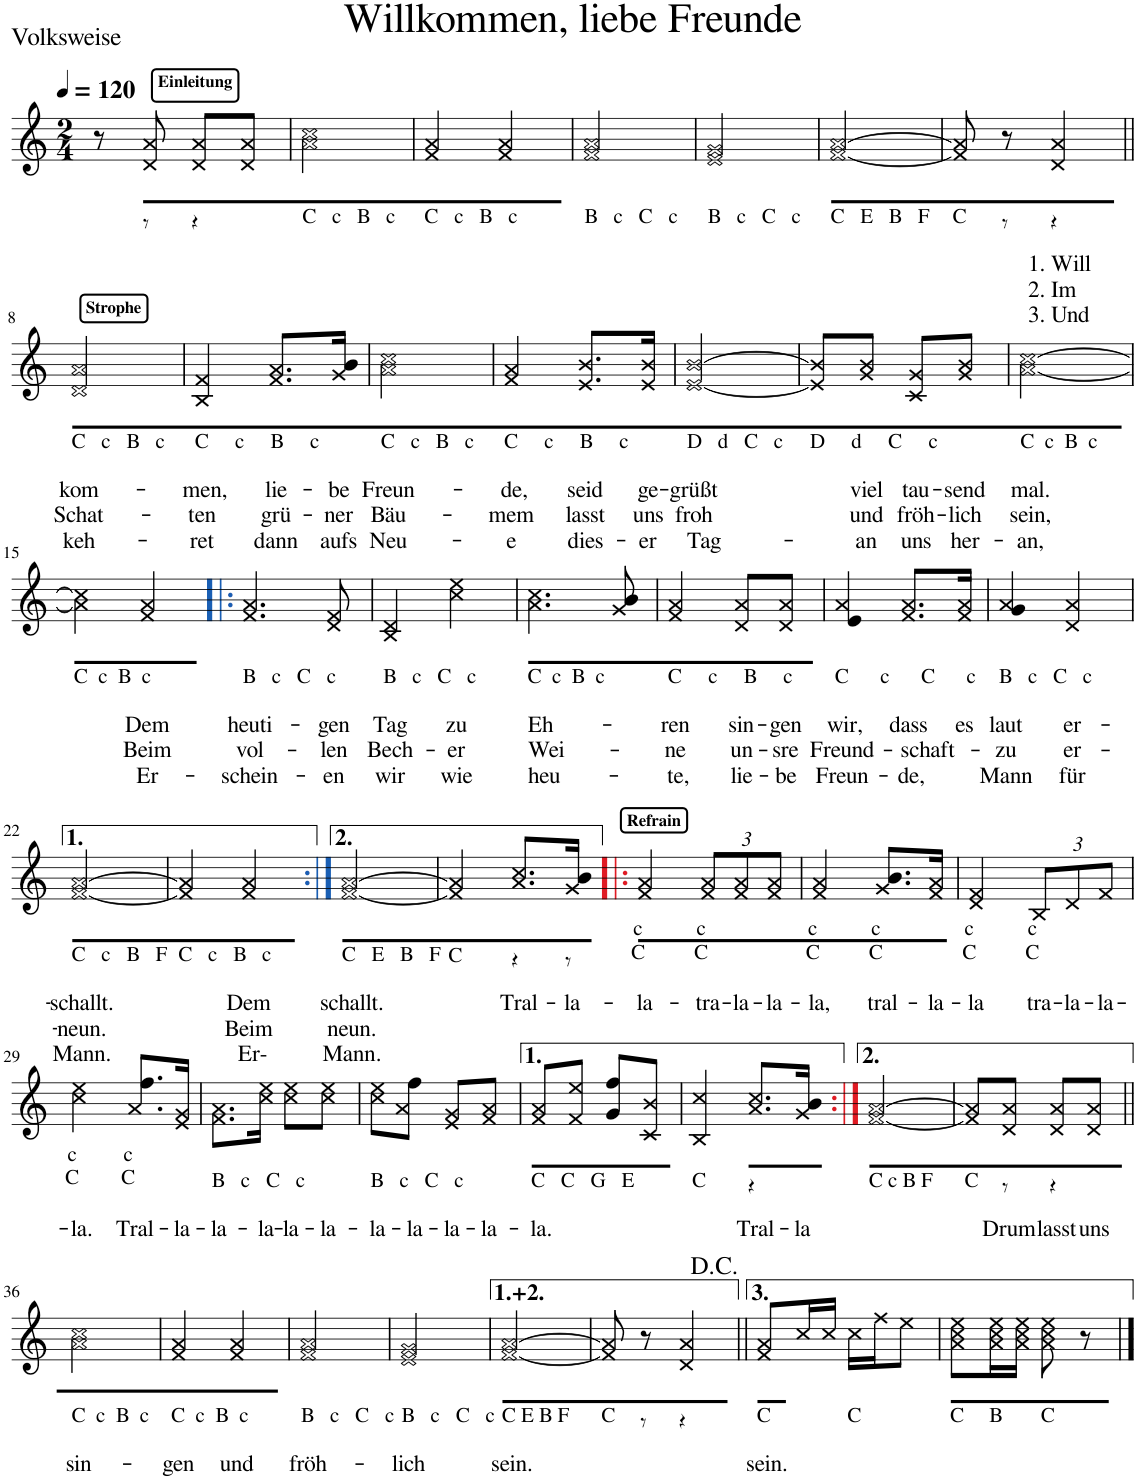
**kern	**text	**text	**text
*part1	*part1	*part1	*part1
*staff1	*staff1	*staff1	*staff1
*I"Piano	*	*	*
*I'Pno.	*	*	*
*clefG2	*	*	*
*k[]	*	*	*
*M2/4	*	*	*
*MM120	*	*	*
!!LO:REH:place=s1:a:t=:qo=0.5
!!LO:REH:place=s1:a:B:cj:fs=8:t=Einleitung:qo=0.5
=1	=1	=1	=1
8r	.	.	.
8d/ 8a/	.	.	.
8d/ 8a/L	.	.	.
8d/ 8a/J	.	.	.
=2	=2	=2	=2
!LO:TX:b:t=C   c   B   c	!	!	!
2a\ 2cc\	.	.	.
=3	=3	=3	=3
!LO:TX:b:t=C   c   B   c	!	!	!
4f/ 4a/	.	.	.
4f/ 4a/	.	.	.
=4	=4	=4	=4
!LO:TX:b:t=B   c   C   c	!	!	!
2f/ 2a/	.	.	.
=5	=5	=5	=5
!LO:TX:b:t=B   c   C   c	!	!	!
2e/ 2g/	.	.	.
=6	=6	=6	=6
!LO:TX:b:t=C   E   B   F	!	!	!
[2f/ [2a/	.	.	.
=7	=7	=7	=7
!LO:TX:b:t=C	!	!	!
8f/] 8a/]	.	.	.
8r	.	.	.
!	!LO:LY:b	!LO:LY:b	!LO:LY:b
4d/ 4a/	1. Will	2. Im	3. Und
!!LO:LB:g=z
!!LO:REH:place=s1:a:B:cj:fs=8:t=Strophe
=8||	=8||	=8||	=8||
!LO:TX:b:t=C   c   B   c	!	!	!
!	!LO:LY:b	!LO:LY:b	!LO:LY:b
2d/ 2a/	kom-	Schat-	keh-
=9	=9	=9	=9
!LO:TX:b:t=C     c     B     c	!	!	!
!	!LO:LY:b	!LO:LY:b	!LO:LY:b
4B/ 4f/	-men,	-ten	-ret
!	!LO:LY:b	!LO:LY:b	!LO:LY:b
8.f/ 8.a/L	lie-	grü-	dann
!	!LO:LY:b	!LO:LY:b	!LO:LY:b
16g/ 16b/Jk	-be	-ner	aufs
=10	=10	=10	=10
!LO:TX:b:t=C   c   B   c	!	!	!
!	!LO:LY:b	!LO:LY:b	!LO:LY:b
2a\ 2cc\	Freun-	Bäu-	Neu-
=11	=11	=11	=11
!LO:TX:b:t=C     c     B     c	!	!	!
!	!LO:LY:b	!LO:LY:b	!LO:LY:b
4f/ 4a/	-de,	-mem	-e
!	!LO:LY:b	!LO:LY:b	!LO:LY:b
8.e/ 8.b/L	seid	lasst	dies-
!	!LO:LY:b	!LO:LY:b	!LO:LY:b
16e/ 16b/Jk	ge-	uns	-er
=12	=12	=12	=12
!LO:TX:b:t=D   d   C   c	!	!	!
!	!LO:LY:b	!LO:LY:b	!LO:LY:b
[2e/ [2b/	-grüßt	froh	Tag-
=13	=13	=13	=13
!LO:TX:b:t=D     d     C     c	!	!	!
8e/] 8b/]L	.	.	.
!	!LO:LY:b	!LO:LY:b	!LO:LY:b
8g/ 8b/J	viel	und	-an
!	!LO:LY:b	!LO:LY:b	!LO:LY:b
8c/ 8g/L	tau-	fröh-	uns
!	!LO:LY:b	!LO:LY:b	!LO:LY:b
8g/ 8b/J	-send	-lich	her-
=14	=14	=14	=14
!LO:TX:b:t=C  c  B  c	!	!	!
!	!LO:LY:b	!LO:LY:b	!LO:LY:b
[2a\ [2cc\	mal.	sein,	-an,
!!LO:LB:g=z
=15	=15	=15	=15
!LO:TX:b:t=C  c  B  c	!	!	!
4a\] 4cc\]	.	.	.
!	!LO:LY:b	!LO:LY:b	!LO:LY:b
4f/ 4a/	Dem	Beim	Er-
=16!|:	=16!|:	=16!|:	=16!|:
!LO:TX:b:t=B   c   C   c	!	!	!
!	!LO:LY:b	!LO:LY:b	!LO:LY:b
4.f/ 4.a/	heuti-	vol-	-schein-
!	!LO:LY:b	!LO:LY:b	!LO:LY:b
8d/ 8f/	-gen	-len	-en
=17	=17	=17	=17
!LO:TX:b:t=B   c   C   c	!	!	!
!	!LO:LY:b	!LO:LY:b	!LO:LY:b
4B/ 4d/	Tag	Bech-	wir
!	!LO:LY:b	!LO:LY:b	!LO:LY:b
4cc\ 4ee\	zu	-er	wie
=18	=18	=18	=18
!LO:TX:b:t=C  c  B  c	!	!	!
!	!LO:LY:b	!LO:LY:b	!LO:LY:b
4.a\ 4.cc\	Eh-	Wei-	heu-
8g/ 8b/	.	.	.
=19	=19	=19	=19
!LO:TX:b:t=C     c     B     c	!	!	!
!	!LO:LY:b	!LO:LY:b	!LO:LY:b
4f/ 4a/	-ren	-ne	-te,
!	!LO:LY:b	!LO:LY:b	!LO:LY:b
8d/ 8a/L	sin-	un-	lie-
!	!LO:LY:b	!LO:LY:b	!LO:LY:b
8d/ 8a/J	-gen	-sre	-be
=20	=20	=20	=20
!LO:TX:b:t=C      c      C      c	!	!	!
!	!LO:LY:b	!LO:LY:b	!LO:LY:b
4e/ 4a/	wir,	Freund-	Freun-
!	!LO:LY:b	!LO:LY:b	!LO:LY:b
8.f/ 8.a/L	dass	-schaft-	de,
!	!LO:LY:b	!	!
16f/ 16a/Jk	es	.	.
=21	=21	=21	=21
!LO:TX:b:t=B   c   C   c	!	!	!
!	!LO:LY:b	!LO:LY:b	!LO:LY:b
4g/ 4a/	laut	-zu	-Mann
!	!LO:LY:b	!LO:LY:b	!LO:LY:b
4d/ 4a/	er-	-er-	für
!!LO:LB:g=z
=22	=22	=22	=22
!LO:TX:b:t=C   c   B   F	!	!	!
!	!LO:LY:b	!LO:LY:b	!LO:LY:b
[2f/ [2a/	-schallt.	-neun.	Mann.
=23	=23	=23	=23
!LO:TX:b:t=C   c   B   c	!	!	!
4f/] 4a/]	.	.	.
!	!LO:LY:b	!LO:LY:b	!LO:LY:b
4f/ 4a/	Dem	Beim	Er-
=24:|!	=24:|!	=24:|!	=24:|!
!LO:TX:b:t=C   E   B   F	!	!	!
!	!LO:LY:b	!LO:LY:b	!LO:LY:b
[2f/ [2a/	schallt.	-neun.	Mann.
=25	=25	=25	=25
!LO:TX:b:t=C	!	!	!
4f/] 4a/]	.	.	.
!	!LO:LY:b	!	!
8.a/ 8.cc/L	-Tral-	.	.
!	!LO:LY:b	!	!
16g/ 16b/Jk	-la-	.	.
!!LO:REH:place=s1:a:B:cj:fs=8:t=Refrain
=26!|:	=26!|:	=26!|:	=26!|:
!LO:TX:b:t=c	!	!	!
!LO:TX:b:t=C	!	!	!
!	!LO:LY:b	!	!
4f/ 4a/	-la-	.	.
*Xbrackettup	*	*	*
!LO:TX:b:t=c	!	!	!
!LO:TX:b:t=C	!	!	!
!	!LO:LY:b	!	!
12f/ 12a/L	-tra-	.	.
!	!LO:LY:b	!	!
12f/ 12a/	-la-	.	.
!	!LO:LY:b	!	!
12f/ 12a/J	-la-	.	.
=27	=27	=27	=27
!LO:TX:b:t=c	!	!	!
!LO:TX:b:t=C	!	!	!
!	!LO:LY:b	!	!
4f/ 4a/	-la,	.	.
!LO:TX:b:t=c	!	!	!
!LO:TX:b:t=C	!	!	!
!	!LO:LY:b	!	!
8.g/ 8.b/L	tral-	.	.
!	!LO:LY:b	!	!
16f/ 16a/Jk	-la-	.	.
=28	=28	=28	=28
!LO:TX:b:t=c	!	!	!
!LO:TX:b:t=C	!	!	!
!	!LO:LY:b	!	!
4d/ 4f/	-la	.	.
!LO:TX:b:t=c	!	!	!
!LO:TX:b:t=C	!	!	!
!	!LO:LY:b	!	!
12B/L	tra-	.	.
!	!LO:LY:b	!	!
12d/	-la-	.	.
!	!LO:LY:b	!	!
12f/J	-la-	.	.
!!LO:LB:g=z
=29	=29	=29	=29
!LO:TX:b:t=c	!	!	!
!LO:TX:b:t=C	!	!	!
!	!LO:LY:b	!	!
4cc\ 4ee\	-la.	.	.
!LO:TX:b:t=c	!	!	!
!LO:TX:b:t=C	!	!	!
!	!LO:LY:b	!	!
8.a/ 8.ff/L	Tral-	.	.
!	!LO:LY:b	!	!
16e/ 16g/Jk	-la-	.	.
=30	=30	=30	=30
!LO:TX:b:t=B   c   C   c	!	!	!
!	!LO:LY:b	!	!
8.f\ 8.a\L	-la-	.	.
!	!LO:LY:b	!	!
16cc\ 16ee\Jk	-la-	.	.
!	!LO:LY:b	!	!
8cc\ 8ee\L	-la-	.	.
!	!LO:LY:b	!	!
8cc\ 8ee\J	-la-	.	.
=31	=31	=31	=31
!LO:TX:b:t=B   c   C   c	!	!	!
!	!LO:LY:b	!	!
8cc\ 8ee\L	-la-	.	.
!	!LO:LY:b	!	!
8a\ 8ff\J	-la-	.	.
!	!LO:LY:b	!	!
8e/ 8g/L	-la-	.	.
!	!LO:LY:b	!	!
8f/ 8a/J	-la-	.	.
=32	=32	=32	=32
!LO:TX:b:t=C   C   G   E	!	!	!
!	!LO:LY:b	!	!
8f/ 8a/L	-la.	.	.
8f/ 8ee/J	.	.	.
8g/ 8ff/L	.	.	.
8c/ 8b/J	.	.	.
=33	=33	=33	=33
!LO:TX:b:t=C	!	!	!
4B/ 4cc/	.	.	.
!	!LO:LY:b	!	!
8.a/ 8.cc/L	Tral-	.	.
!	!LO:LY:b	!	!
16g/ 16b/Jk	-la	.	.
=34:|!	=34:|!	=34:|!	=34:|!
!LO:TX:b:t=C c B F	!	!	!
[2f/ [2a/	.	.	.
=35	=35	=35	=35
!LO:TX:b:t=C	!	!	!
8f/] 8a/]L	.	.	.
!	!LO:LY:b	!	!
8d/ 8a/J	Drum	.	.
!	!LO:LY:b	!	!
8d/ 8a/L	lasst	.	.
!	!LO:LY:b	!	!
8d/ 8a/J	uns	.	.
!!LO:LB:g=z
=36||	=36||	=36||	=36||
!LO:TX:b:t=C  c  B  c	!	!	!
!	!LO:LY:b	!	!
2a\ 2cc\	sin-	.	.
=37	=37	=37	=37
!LO:TX:b:t=C  c  B  c	!	!	!
!	!LO:LY:b	!	!
4f/ 4a/	-gen	.	.
!	!LO:LY:b	!	!
4f/ 4a/	und	.	.
=38	=38	=38	=38
!LO:TX:b:t=B   c   C   c	!	!	!
!	!LO:LY:b	!	!
2f/ 2a/	fröh-	.	.
=39	=39	=39	=39
!LO:TX:b:t=B   c   C   c	!	!	!
!	!LO:LY:b	!	!
2e/ 2g/	-lich	.	.
=40	=40	=40	=40
!LO:TX:b:t=C E B F	!	!	!
!	!LO:LY:b	!	!
[2f/ [2a/	sein.	.	.
=41	=41	=41	=41
!LO:TX:b:t=C	!	!	!
8f/] 8a/]	.	.	.
8r	.	.	.
4d/ 4a/	.	.	.
=42||	=42||	=42||	=42||
!LO:TX:b:t=C	!	!	!
!	!LO:LY:b	!	!
8f/ 8a/L	sein.	.	.
16cc/L	.	.	.
16cc/JJ	.	.	.
!LO:TX:b:t=C	!	!	!
16cc\LL	.	.	.
16ff\J	.	.	.
8ee\J	.	.	.
=43	=43	=43	=43
!LO:TX:b:t=C	!	!	!
8a\ 8cc\ 8ee\L	.	.	.
!LO:TX:b:t=B	!	!	!
16a\ 16cc\ 16ee\L	.	.	.
16a\ 16cc\ 16ee\JJ	.	.	.
!LO:TX:b:t=C	!	!	!
8a\ 8cc\ 8ee\	.	.	.
8r	.	.	.
==	==	==	==
*-	*-	*-	*-
